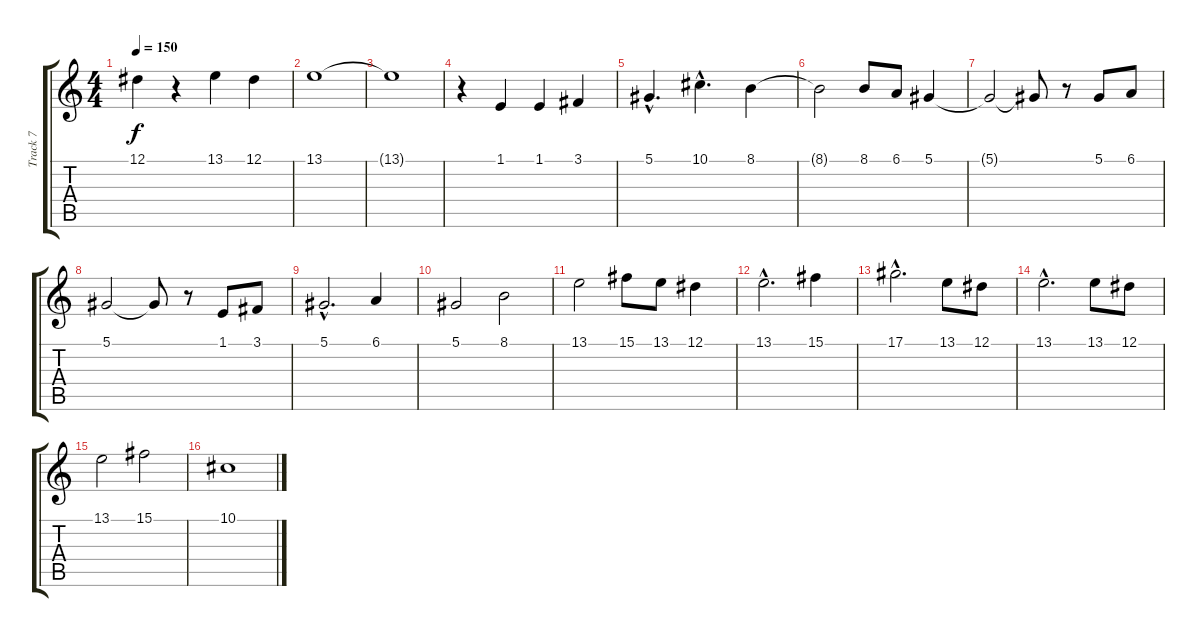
\track ("Track 7" "Track 7") {instrument cello}
\staff {score tabs}
\tuning (Eb4 Bb3 Gb3 Db3 Ab2 Eb2) {hide}
\ts (4 4)
\tempo 150
\clef g2
\ks c
12.1.4{dy f} r.4 13.1.4 12.1.4 |
13.1.1 |
13.1{t}.1 |
r.4 1.1.4 1.1.4 3.1.4 |
5.1{hac}.4{d} 10.1{hac}.4{d} 8.1.4 |
8.1{t}.2 8.1.8 6.1.8 5.1.4 |
5.1{t}.2 5.1{t}.8 r.8 5.1.8 6.1.8 |
5.1.2 5.1{t}.8 r.8 1.1.8 3.1.8 |
5.1{hac}.2{d} 6.1.4 |
5.1.2 8.1.2 |
13.1.2 15.1.8 13.1.8 12.1.4 |
13.1{hac}.2{d} 15.1.4 |
17.1{hac}.2{d} 13.1.8 12.1.8 |
13.1{hac}.2{d} 13.1.8 12.1.8 |
13.1.2 15.1.2 |
10.1.1
